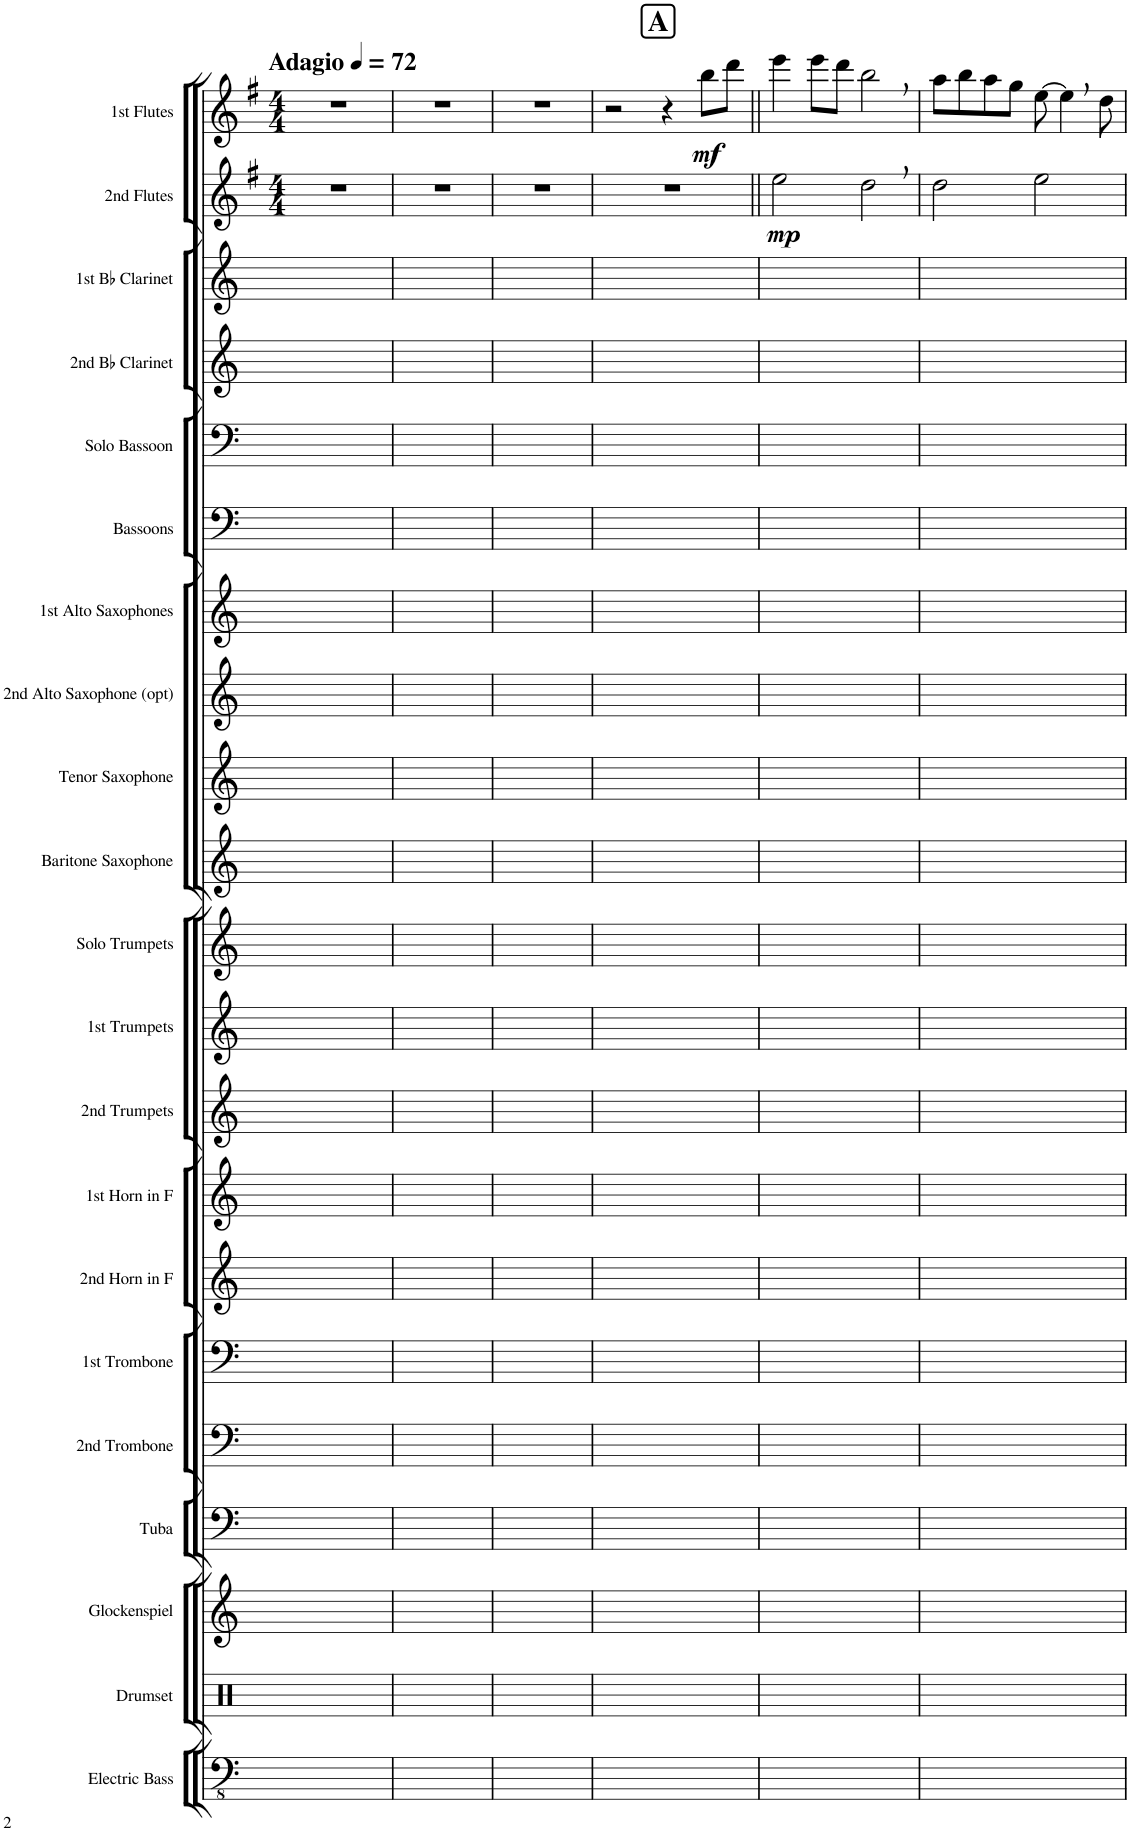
**kern	**kern	**kern	**kern	**kern	**kern	**kern	**kern	**kern	**kern	**kern	**kern	**kern	**kern	**kern	**kern	**kern	**kern	**kern	**kern	**dynam	**kern	**dynam
*part21	*part20	*part19	*part18	*part17	*part16	*part15	*part14	*part13	*part12	*part11	*part10	*part9	*part8	*part7	*part6	*part5	*part4	*part3	*part2	*part2	*part1	*part1
*staff21	*staff20	*staff19	*staff18	*staff17	*staff16	*staff15	*staff14	*staff13	*staff12	*staff11	*staff10	*staff9	*staff8	*staff7	*staff6	*staff5	*staff4	*staff3	*staff2	*staff2	*staff1	*staff1
*I"Electric Bass	*I"Drumset	*I"Glockenspiel	*I"Tuba	*I"2nd Trombone	*I"1st Trombone	*I"2nd Horn in F	*I"1st Horn in F	*I"2nd Trumpets	*I"1st Trumpets	*I"Solo Trumpets	*I"Baritone Saxophone	*I"Tenor Saxophone	*I"2nd Alto Saxophone (opt)	*I"1st Alto Saxophones	*I"Bassoons	*I"Solo Bassoon	*I"2nd Bb Clarinet	*I"1st Bb Clarinet	*I"2nd Flutes	*	*I"1st Flutes	*
*I'El. B.	*I'Drs.	*I'Glk.	*I'Tba.	*I'Tbn. 2	*I'1st Tbn.	*	*	*	*	*I'Solo Tpt.	*I'Bar. Sax.	*I'T. Sax.	*I'A. Sax. 2	*I'A. Sax. 1	*I'Bsns.	*I'Solo Bsn.	*I'Bb Cl. 2	*I'Bb Cl. 1	*I'Fl. 2	*	*I'Fl. 1	*
*clefFv4	*clefX	*clefG2	*clefF4	*clefF4	*clefF4	*clefG2	*clefG2	*clefG2	*clefG2	*clefG2	*clefG2	*clefG2	*clefG2	*clefG2	*clefF4	*clefF4	*clefG2	*clefG2	*clefG2	*	*clefG2	*
*	*	*Trd-14c-24	*	*	*	*Trd4c7	*Trd4c7	*Trd1c2	*Trd1c2	*Trd1c2	*Trd12c21	*Trd8c14	*Trd5c9	*Trd5c9	*	*	*Trd1c2	*Trd1c2	*	*	*	*
*k[]	*k[]	*k[]	*k[]	*k[]	*k[]	*k[]	*k[]	*k[]	*k[]	*k[]	*k[]	*k[]	*k[]	*k[]	*k[]	*k[]	*k[]	*k[]	*k[f#]	*	*k[f#]	*
*	*	*	*	*	*	*	*	*	*	*	*	*	*	*	*	*	*	*	*M4/4	*	*M4/4	*
*MM72	*MM72	*MM72	*MM72	*MM72	*MM72	*MM72	*MM72	*MM72	*MM72	*MM72	*MM72	*MM72	*MM72	*MM72	*MM72	*MM72	*MM72	*MM72	*MM72	*	*MM72	*
=1	=1	=1	=1	=1	=1	=1	=1	=1	=1	=1	=1	=1	=1	=1	=1	=1	=1	=1	=1	=1	=1	=1
!	!	!	!	!	!	!	!	!	!	!	!	!	!	!	!	!	!	!	!	!	!LO:TX:a:B:t=Adagio	!
1r	1r	1r	1r	1r	1r	1r	1r	1r	1r	1r	1r	1r	1r	1r	1r	1r	1r	1r	1r	.	1r	.
=2	=2	=2	=2	=2	=2	=2	=2	=2	=2	=2	=2	=2	=2	=2	=2	=2	=2	=2	=2	=2	=2	=2
1r	1r	1r	1r	1r	1r	1r	1r	1r	1r	1r	1r	1r	1r	1r	1r	1r	1r	1r	1r	.	1r	.
=3	=3	=3	=3	=3	=3	=3	=3	=3	=3	=3	=3	=3	=3	=3	=3	=3	=3	=3	=3	=3	=3	=3
1r	1r	1r	1r	1r	1r	1r	1r	1r	1r	1r	1r	1r	1r	1r	1r	1r	1r	1r	1r	.	1r	.
=4	=4	=4	=4	=4	=4	=4	=4	=4	=4	=4	=4	=4	=4	=4	=4	=4	=4	=4	=4	=4	=4	=4
1r	1r	1r	1r	1r	1r	1r	1r	1r	1r	1r	1r	1r	1r	1r	1r	1r	1r	1r	1r	.	2r	.
.	.	.	.	.	.	.	.	.	.	.	.	.	.	.	.	.	.	.	.	.	4r	.
!	!	!	!	!	!	!	!	!	!	!	!	!	!	!	!	!	!	!	!	!	!	!LO:DY:b
.	.	.	.	.	.	.	.	.	.	.	.	.	.	.	.	.	.	.	.	.	8bb\L	mf
.	.	.	.	.	.	.	.	.	.	.	.	.	.	.	.	.	.	.	.	.	8ddd\J	.
!!LO:REH:place=s1:a:B:cj:fs=14:t=A
=5||	=5||	=5||	=5||	=5||	=5||	=5||	=5||	=5||	=5||	=5||	=5||	=5||	=5||	=5||	=5||	=5||	=5||	=5||	=5||	=5||	=5||	=5||
!	!	!	!	!	!	!	!	!	!	!	!	!	!	!	!	!	!	!	!	!LO:DY:b	!	!
1r	1r	1r	1r	1r	1r	1r	1r	1r	1r	1r	1r	1r	1r	1r	1r	1r	1r	1r	2ee\	mp	4eee\	.
.	.	.	.	.	.	.	.	.	.	.	.	.	.	.	.	.	.	.	.	.	8eee\L	.
.	.	.	.	.	.	.	.	.	.	.	.	.	.	.	.	.	.	.	.	.	8ddd\J	.
.	.	.	.	.	.	.	.	.	.	.	.	.	.	.	.	.	.	.	2dd,\	.	2bb,\	.
=6	=6	=6	=6	=6	=6	=6	=6	=6	=6	=6	=6	=6	=6	=6	=6	=6	=6	=6	=6	=6	=6	=6
1r	1r	1r	1r	1r	1r	1r	1r	1r	1r	1r	1r	1r	1r	1r	1r	1r	1r	1r	2dd\	.	8aa\L	.
.	.	.	.	.	.	.	.	.	.	.	.	.	.	.	.	.	.	.	.	.	8bb\	.
.	.	.	.	.	.	.	.	.	.	.	.	.	.	.	.	.	.	.	.	.	8aa\	.
.	.	.	.	.	.	.	.	.	.	.	.	.	.	.	.	.	.	.	.	.	8gg\J	.
.	.	.	.	.	.	.	.	.	.	.	.	.	.	.	.	.	.	.	2ee\	.	[8ee\	.
.	.	.	.	.	.	.	.	.	.	.	.	.	.	.	.	.	.	.	.	.	4ee,\]	.
.	.	.	.	.	.	.	.	.	.	.	.	.	.	.	.	.	.	.	.	.	8dd\	.
=	=	=	=	=	=	=	=	=	=	=	=	=	=	=	=	=	=	=	=	=	=	=
*-	*-	*-	*-	*-	*-	*-	*-	*-	*-	*-	*-	*-	*-	*-	*-	*-	*-	*-	*-	*-	*-	*-
